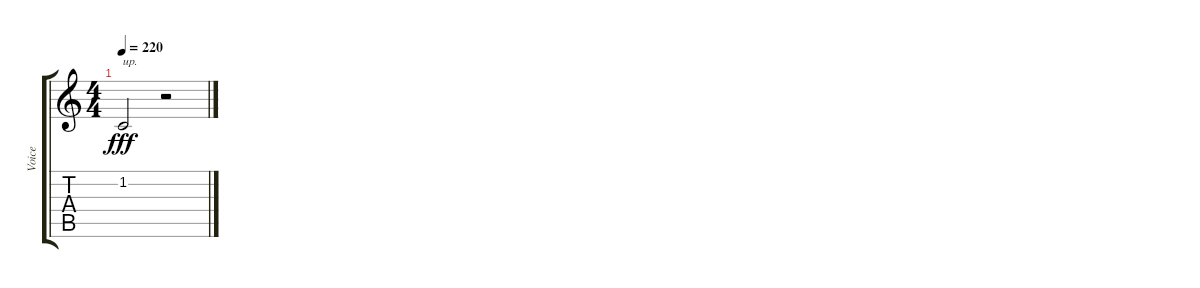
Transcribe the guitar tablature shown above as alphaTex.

\track ("Voice" "Voice") {instrument accordion}
\staff {score tabs}
\tuning (E4 B3 G3 D3 A2 E2) {hide}
\ts (4 4)
\tempo 220
\clef g2
\ks c
1.2.2{txt "up." dy fff} r.2
